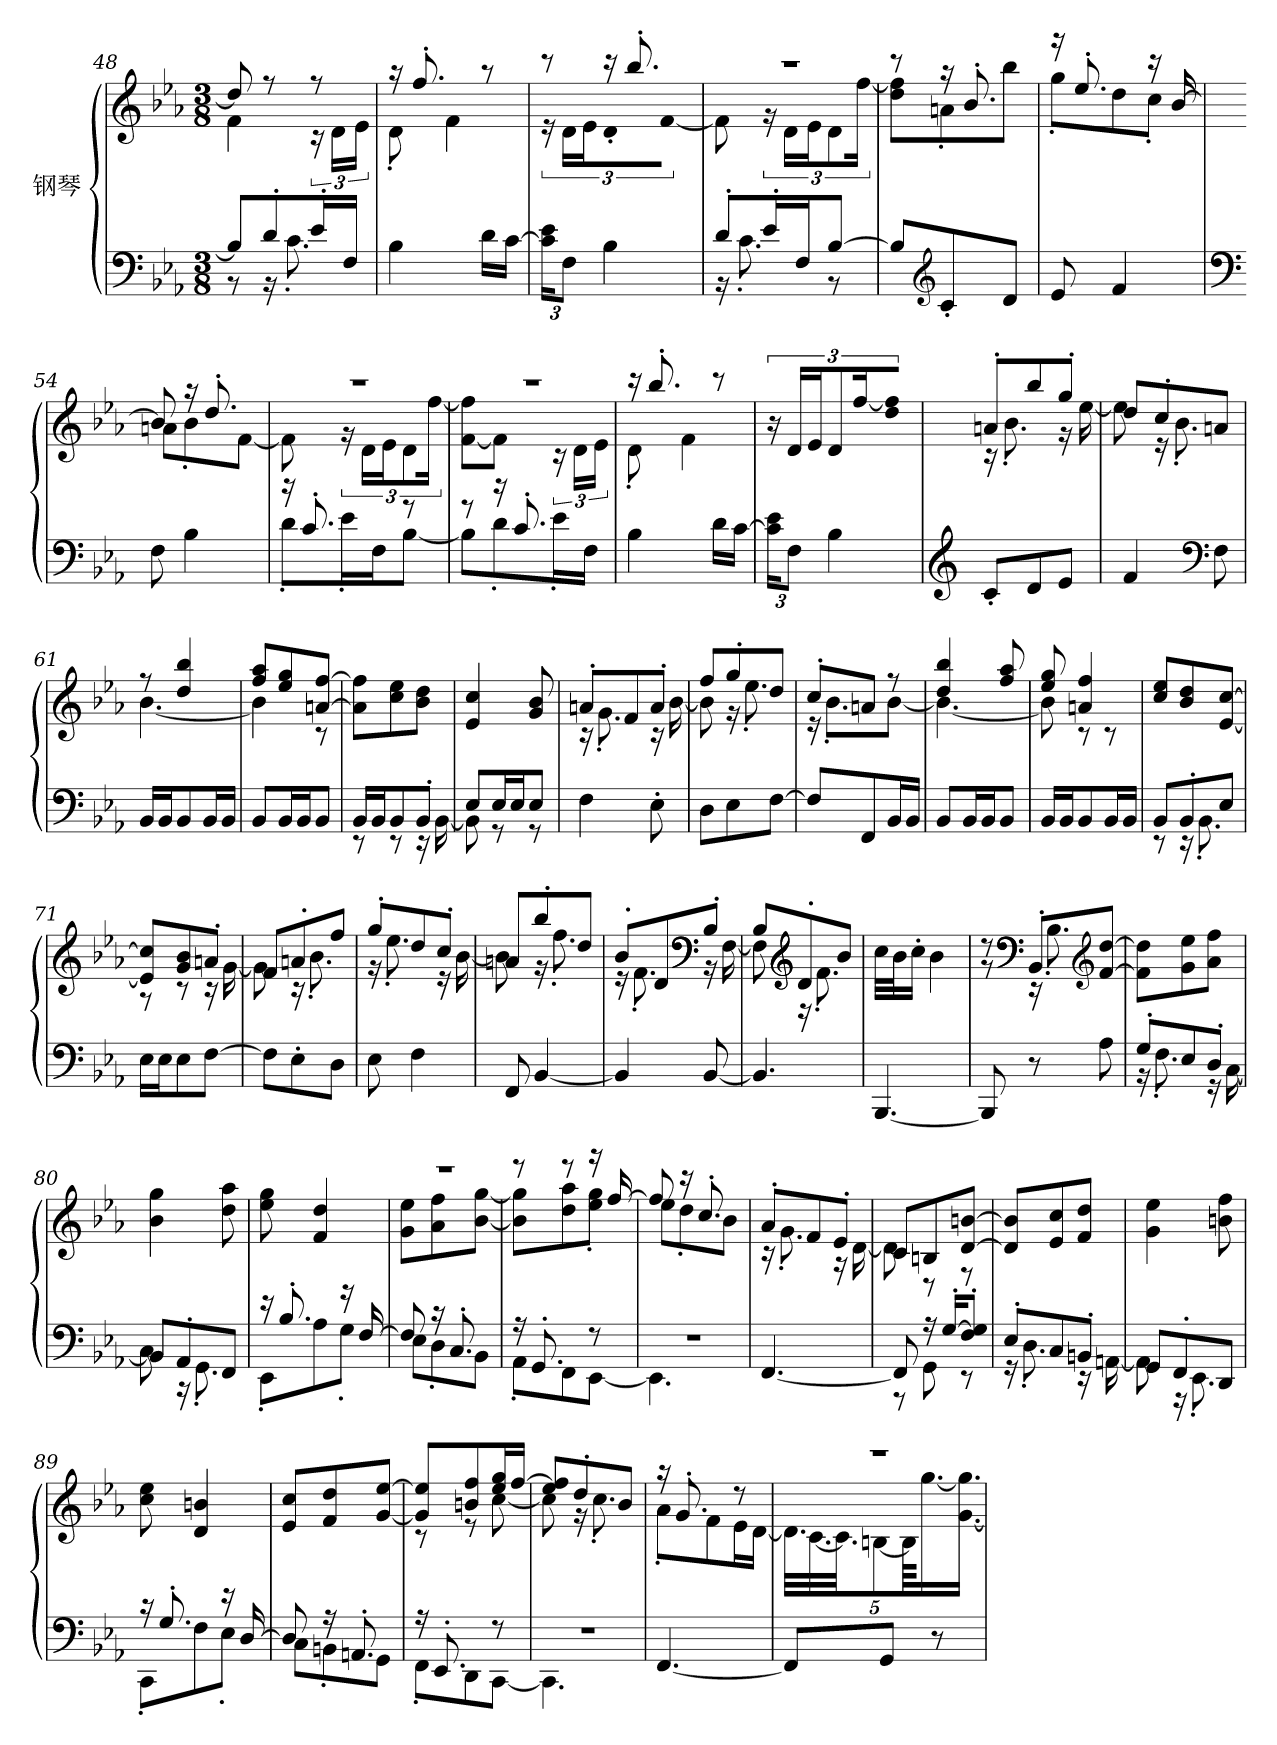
**kern	**kern
*part1	*part1
*staff2	*staff1
*I"钢琴	*
*clefF4	*clefG2
*k[b-e-a-]	*k[b-e-a-]
*M3/8	*M3/8
=48	=48
*^	*^
8B-/L]	8r	8dd/]	4f\
8d'/	16r	8r	.
.	8.c'\	.	.
16e-'/L	.	8r	24r
.	.	.	24d\LL
16F/JJ	.	.	.
.	.	.	24e-\JJ
*v	*v	*	*
=49	=49	=49
4B-\	16r	8d'\
.	8.ff'/	.
.	.	4f\
16d\LL	8r	.
[16c\JJ	.	.
=50	=50	=50
*Xbrackettup	*	*
24c\] 24e-\KL	8r	24r
12F\J	.	24d\LL
.	.	24e-\J
4B-\	16r	8d'\
.	8.bb-'/	.
.	.	[8f\J
!!LO:LB:g=z	!!
=51	=51	=51
*^	*	*
8d'/L	16r	4.r	8f\]
.	8.c'\	.	.
16e-'/L	.	.	24r
.	.	.	24d\LL
16F/J	.	.	.
.	.	.	24e-\J
*	*	*	*Xbrackettup
[8B-/J	8r	.	12d\
.	.	.	[24ff\Jk
*v	*v	*	*
=52	=52	=52
8B-/L]	8r	8dd\ 8ff\]L
*clefG2	*	*
8c'/	16r	8an'\
.	8.b-'/	.
8d/J	.	8bb-\J
=53	=53	=53
8e-/	16r	8gg'\L
.	8.ee-'/	.
4f/	.	8dd\
.	16r	8cc'\J
.	[16b-/	.
=54	=54	=54
*clefF4	*	*
8F\	8b-/]	8an\L
4B-\	16r	8b-'\
.	8.dd'/	.
.	.	[8f\J
=55	=55	=55
*^	*	*
16r	8d'\L	4.r	8f\]
8.c'/	.	.	.
*	*	*	*brackettup
.	16e-'\L	.	24r
.	.	.	24d\LL
.	16F\J	.	.
.	.	.	24e-\J
*	*	*	*Xbrackettup
8r	[8B-\J	.	12d\
.	.	.	[24ff\Jk
!!LO:LB:g=z	!!
=56	=56	=56	=56
8r	8B-\L]	4.r	[8f\ 8ff\]L
16r	8d'\	.	8f\J]
8.c'/	.	.	.
*	*	*	*brackettup
.	16e-'\L	.	24r
.	.	.	24d\LL
.	16F\JJ	.	.
.	.	.	24e-\JJ
*v	*v	*	*
=57	=57	=57
4B-\	16r	8d'\
.	8.bb-'/	.
.	.	4f\
16d\LL	8r	.
[16c\JJ	.	.
*	*v	*v
=58	=58
24c\] 24e-\KL	24r
12F\J	24d/LL
.	24e-/J
*	*Xbrackettup
4B-\	12d/
.	[24ff/K
.	8dd/ 8ff/]J
=59	=59
*clefG2	*
*	*^
8c'/L	8an'/L	16r
.	.	8.b-'\
8d/	8bb-/	.
8e-/J	8gg'/J	16r
.	.	[16ee-\
=60	=60	=60
4f/	8dd/L	8ee-\]
.	8cc'/	16r
.	.	8.b-'\
*clefF4	*	*
8F\	8an/J	.
=61	=61	=61
16BB-/LL	8r	[4.b-\
16BB-/J	.	.
8BB-/	4dd/ 4bb-/	.
16BB-/L	.	.
16BB-/JJ	.	.
!!LO:LB:g=z	!!
=62	=62	=62
8BB-/L	8ff/ 8aa-/L	4b-\]
16BB-/L	8ee-/ 8gg/	.
16BB-/J	.	.
8BB-/J	[8an/ [8ff/J	8r
*	*v	*v
=63	=63
*^	*
16BB-/LL	8r	8a\] 8ff\]L
16BB-/J	.	.
8BB-/	8r	8cc\ 8ee-\
8BB-'/J	16r	8b-\ 8dd\J
.	[16BB-\	.
=64	=64	=64
8E-/L	8BB-\]	4e-/ 4cc/
16E-/L	8r	.
16E-/J	.	.
8E-/J	8r	8g/ 8b-/
*v	*v	*
=65	=65
*	*^
4F\	8an'/L	16r
.	.	8.g'\
.	8f/	.
8E-'\	8a'/J	16r
.	.	[16b-\
=66	=66	=66
8D\L	8ff/L	8b-\]
8E-\	8gg'/	16r
.	.	8.ee-'\
[8F\J	8dd/J	.
=67	=67	=67
8F/L]	8cc'/L	16r
.	.	8.b-'\L
8FF/	8an/J	.
16BB-/L	8r	[8b-\J
16BB-/JJ	.	.
=68	=68	=68
8BB-/L	4dd/ 4bb-/	4.b-\_
16BB-/L	.	.
16BB-/J	.	.
8BB-/J	8ff/ 8aa-/	.
!!LO:PB:g=z	!!
=69	=69	=69
16BB-/LL	8ee-/ 8gg/	8b-\]
16BB-/J	.	.
8BB-/	4an/ 4ff/	8r
16BB-/L	.	8r
16BB-/JJ	.	.
*	*v	*v
=70	=70
*^	*
8BB-/L	8r	8cc/ 8ee-/L
8BB-'/	16r	8b-/ 8dd/
.	8.BB-'\	.
8E-/J	.	[8e-/ [8cc/J
*v	*v	*
=71	=71
*	*^
16E-\LL	8e-/] 8cc/]L	8r
16E-\J	.	.
8E-\	8g/ 8b-/	8r
[8F\J	8an'/J	16r
.	.	[16g\
=72	=72	=72
8F\L]	8f/L	8g\]
8E-'\	8an'/	16r
.	.	8.b-'\
8D\J	8ff/J	.
=73	=73	=73
8E-\	8gg'/L	16r
.	.	8.ee-'\
4F\	8dd/	.
.	8cc'/J	16r
.	.	[16b-\
=74	=74	=74
8FF/	8an/L	8b-\]
[4BB-/	8bb-'/	16r
.	.	8.ff'\
.	8dd/J	.
!!LO:LB:g=z	!!
=75	=75	=75
4BB-/]	8b-'/L	16r
.	.	8.f'\
.	8d/	.
*	*clefF4	*
[8BB-/	8B-'/J	16r
.	.	[16F\
=76	=76	=76
4.BB-/]	8B-/L	8F\]
*	*clefG2	*
.	8d'/	16r
.	.	8.f'\
.	8b-/J	.
*	*v	*v
=77	=77
[4.BBB-/	32cc\LLL
.	32b-\J
.	16cc'\JJ
.	4b-\
=78	=78
*	*^
8BBB-/]	8r	8r
*	*clefF4	*
8r	8BB-'/L	16r
.	.	8.B-'\
*	*clefG2	*
8A-\	[8f/ [8dd/J	.
*	*v	*v
=79	=79
*^	*
8G'/L	16r	8f\] 8dd\]L
.	8.F'\	.
8E-/	.	8g\ 8ee-\
8D'/J	16r	8a-\ 8ff\J
.	[16C\	.
=80	=80	=80
8BB-/L	8C\]	4b-\ 4gg\
8AA-'/	16r	.
.	8.GG'\	.
8FF/J	.	8dd\ 8aa-\
!!LO:LB:g=z
=81	=81	=81
16r	8EE-'\L	8ee-\ 8gg\
8.B-'/	.	.
.	8A-\	4f/ 4dd/
16r	8G'\J	.
[16F/	.	.
=82	=82	=82
*	*	*^
8F/]	8E-\L	4.r	8g\ 8ee-\L
16r	8D'\	.	8a-\ 8ff\
8.C'/	.	.	.
.	8BB-\J	.	[8b-\ [8gg\J
=83	=83	=83	=83
16r	8AA-'\L	8r	8b-\] 8gg\]L
8.GG'/	.	.	.
.	8FF\	8r	8dd\ 8aa-\
8r	[8EE-\J	16r	8ee-\' 8gg\'J
.	.	[16ff/	.
=84	=84	=84	=84
4.r	4.EE-\]	8ff/]	8ee-\L
.	.	16r	8dd'\
.	.	8.cc'/	.
.	.	.	8b-\J
*v	*v	*	*
=85	=85	=85
[4.FF/	8a-'/L	16r
.	.	8.g'\
.	8f/	.
.	8e-'/J	16r
.	.	[16d\
=86	=86	=86
*^	*	*
8FF/]	8r	8c/L	8d\]
16r	8GG\	8Bn/	8r
[16G'/KL	.	.	.
8F/' 8G/]'J	8r	[8d/ [8bn/J	8r
*	*	*v	*v
!!LO:LB:g=z
=87	=87	=87
8E-'/L	16r	8d/] 8b/]L
.	8.D'\	.
8C/	.	8e-/ 8cc/
8BBn'/J	16r	8f/ 8dd/J
.	[16AAn\	.
=88	=88	=88
8GG/L	8AA\]	4g\ 4ee-\
8FF'/	16r	.
.	8.EE-'\	.
8DD/J	.	8bn\ 8ff\
=89	=89	=89
16r	8CC'\L	8cc\ 8ee-\
8.G'/	.	.
.	8F\	4d/ 4bn/
16r	8E-'\J	.
[16D/	.	.
=90	=90	=90
8D/]	8C\L	8e-/ 8cc/L
16r	8BBn'\	8f/ 8dd/
8.AAn'/	.	.
.	8GG\J	[8g/ [8ee-/J
=91	=91	=91
*	*	*^
16r	8FF'\L	8g/] 8ee-/]L	8r
8.EE-'/	.	.	.
.	8DD\	8bn/ 8ff/	8r
8r	[8CC\J	16ee-/ 16gg/L	[8cc\
.	.	[16ff/JJ	.
=92	=92	=92	=92
4.r	4.CC\]	8ee-/ 8ff/]L	8cc\]
.	.	8dd'/	16r
.	.	.	8.cc'\
.	.	8b-/J	.
*v	*v	*	*
!!LO:LB:g=z	!!
=93	=93	=93
[4.FF/	16r	8a-'\L
.	8.g'/	.
.	.	8f\
.	8r	16e-\L
.	.	[16d\JJ
=94	=94	=94
8FF/L]	4.r	40.d\LLL]
.	.	[40.c\
.	.	40.c\JJ]
.	.	[10Bn\
8GG/J	.	.
.	.	80B\KKL]
.	.	[20.gg\
8r	.	.
.	.	[20.g\ 20.gg\]JJ
*	*v	*v
=	=
*-	*-
